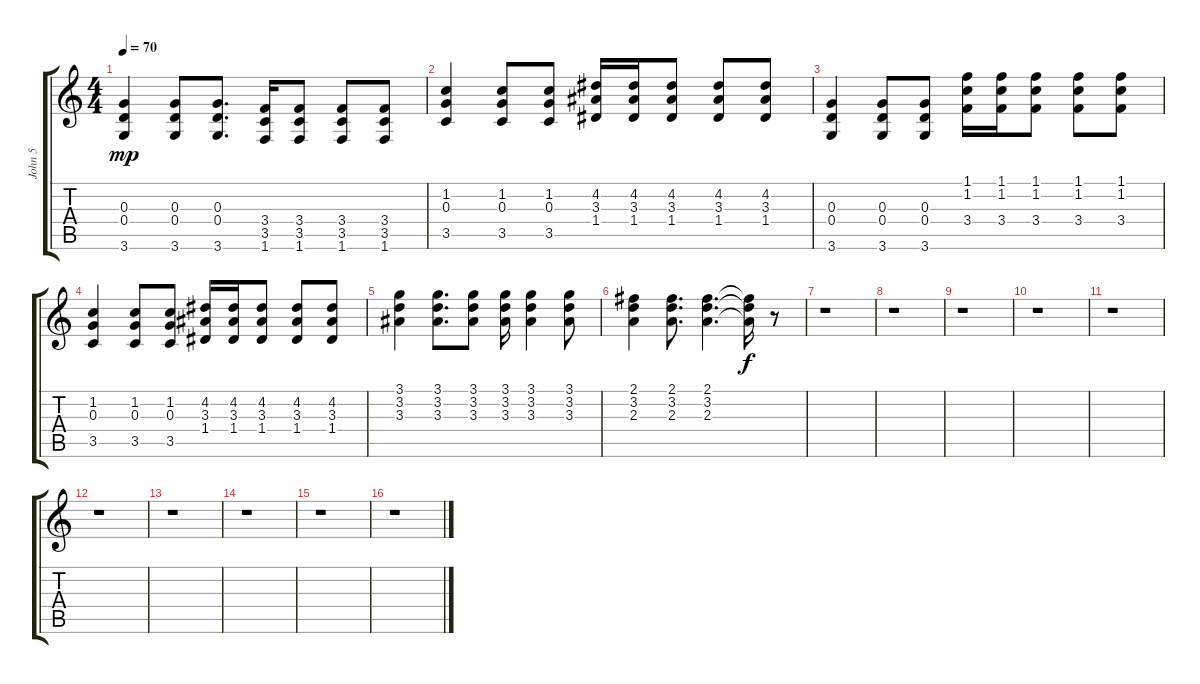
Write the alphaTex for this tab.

\track ("John 5" "John 5") {instrument distortionguitar}
\staff {score tabs}
\tuning (E4 B3 G3 D3 A2 E2) {hide}
\ts (4 4)
\tempo 70
\clef g2
\ks c
(0.3 0.4 3.6).4{dy mp} (0.3 0.4 3.6).8 (0.3 0.4 3.6).8{d} (3.4 3.5 1.6).16 (3.4 3.5 1.6).8 (3.4 3.5 1.6).8 (3.4 3.5 1.6).8 |
(1.2 0.3 3.5).4 (1.2 0.3 3.5).8 (1.2 0.3 3.5).8 (4.2 3.3 1.4).16 (4.2 3.3 1.4).16 (4.2 3.3 1.4).8 (4.2 3.3 1.4).8 (4.2 3.3 1.4).8 |
(0.3 0.4 3.6).4 (0.3 0.4 3.6).8 (0.3 0.4 3.6).8 (1.1 1.2 3.4).16 (1.1 1.2 3.4).16 (1.1 1.2 3.4).8 (1.1 1.2 3.4).8 (1.1 1.2 3.4).8 |
(1.2 0.3 3.5).4 (1.2 0.3 3.5).8 (1.2 0.3 3.5).8 (4.2 3.3 1.4).16 (4.2 3.3 1.4).16 (4.2 3.3 1.4).8 (4.2 3.3 1.4).8 (4.2 3.3 1.4).8 |
(3.1 3.2 3.3).4 (3.1 3.2 3.3).8{d} (3.1 3.2 3.3).8 (3.1 3.2 3.3).16 (3.1 3.2 3.3).4 (3.1 3.2 3.3).8 |
(2.1 3.2 2.3).4 (2.1 3.2 2.3).8{d} (2.1 3.2 2.3).4{d} (2.1{t} 3.2{t} 2.3{t}).16{dy f} r.8 |
r.1 |
r.1 |
r.1 |
r.1 |
r.1 |
r.1 |
r.1 |
r.1 |
r.1 |
r.1
